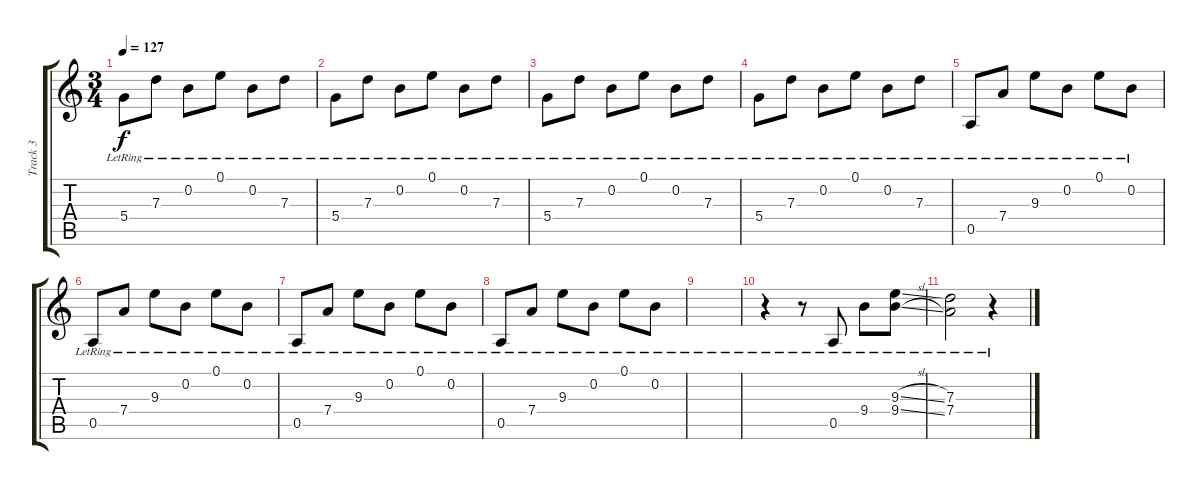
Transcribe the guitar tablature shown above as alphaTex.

\track ("Track 3" "Track 3") {instrument acousticguitarsteel}
\staff {score tabs}
\tuning (E4 B3 G3 D3 A2 E2) {hide}
\ts (3 4)
\tempo 127
\clef g2
\ks c
5.4{lr}.8{dy f} 7.3{lr}.8 0.2{lr}.8 0.1{lr}.8 0.2{lr}.8 7.3{lr}.8 |
5.4{lr}.8 7.3{lr}.8 0.2{lr}.8 0.1{lr}.8 0.2{lr}.8 7.3{lr}.8 |
5.4{lr}.8 7.3{lr}.8 0.2{lr}.8 0.1{lr}.8 0.2{lr}.8 7.3{lr}.8 |
5.4{lr}.8 7.3{lr}.8 0.2{lr}.8 0.1{lr}.8 0.2{lr}.8 7.3{lr}.8 |
0.5{lr}.8 7.4{lr}.8 9.3{lr}.8 0.2{lr}.8 0.1{lr}.8 0.2{lr}.8 |
0.5{lr}.8 7.4{lr}.8 9.3{lr}.8 0.2{lr}.8 0.1{lr}.8 0.2{lr}.8 |
0.5{lr}.8 7.4{lr}.8 9.3{lr}.8 0.2{lr}.8 0.1{lr}.8 0.2{lr}.8 |
0.5{lr}.8 7.4{lr}.8 9.3{lr}.8 0.2{lr}.8 0.1{lr}.8 0.2{lr}.8 |
|
r.4 r.8 0.5{lr}.8 9.4{lr}.8 (9.3{sl lr} 9.4{sl lr}).8 |
(7.3{lr} 7.4{lr}).2 r.4
